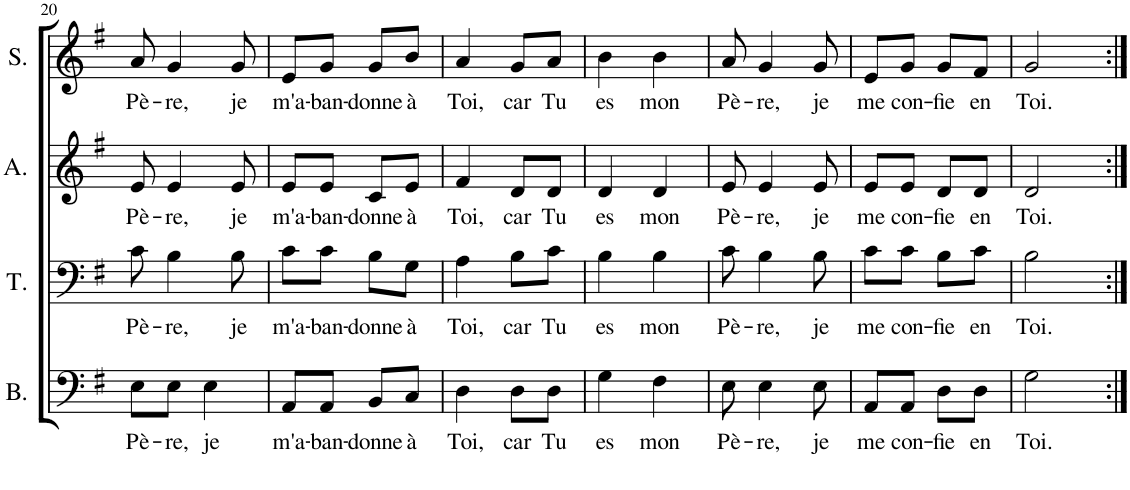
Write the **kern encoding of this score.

**kern	**text	**kern	**text	**kern	**text	**kern	**text
*part4	*part4	*part3	*part3	*part2	*part2	*part1	*part1
*staff4	*staff4	*staff3	*staff3	*staff2	*staff2	*staff1	*staff1
*I"Basse	*	*I"Ténor	*	*I"Alto	*	*I"Soprane	*
*I'B.	*	*I'T.	*	*I'A.	*	*I'S.	*
!!LO:PB:g=z
*clefF4	*	*clefF4	*	*clefG2	*	*clefG2	*
*k[f#]	*	*k[f#]	*	*k[f#]	*	*k[f#]	*
*M2/4	*	*M2/4	*	*M2/4	*	*M2/4	*
=20	=20	=20	=20	=20	=20	=20	=20
!	!LO:LY:b	!	!LO:LY:b	!	!LO:LY:b	!	!LO:LY:b
8E\L	Pè-	8c\	Pè-	8e/	Pè-	8a/	Pè-
!	!LO:LY:b	!	!LO:LY:b	!	!LO:LY:b	!	!LO:LY:b
8E\J	-re,	4B\	-re,	4e/	-re,	4g/	-re,
!	!LO:LY:b	!	!	!	!	!	!
4E\	je	.	.	.	.	.	.
!	!	!	!LO:LY:b	!	!LO:LY:b	!	!LO:LY:b
.	.	8B\	je	8e/	je	8g/	je
=21	=21	=21	=21	=21	=21	=21	=21
!	!LO:LY:b	!	!LO:LY:b	!	!LO:LY:b	!	!LO:LY:b
8AA/L	m'a-	8c\L	m'a-	8e/L	m'a-	8e/L	m'a-
!	!LO:LY:b	!	!LO:LY:b	!	!LO:LY:b	!	!LO:LY:b
8AA/J	-ban-	8c\J	-ban-	8e/J	-ban-	8g/J	-ban-
!	!LO:LY:b	!	!LO:LY:b	!	!LO:LY:b	!	!LO:LY:b
8BB/L	-donne	8B\L	-donne	8c/L	-donne	8g/L	-donne
!	!LO:LY:b	!	!LO:LY:b	!	!LO:LY:b	!	!LO:LY:b
8C/J	à	8G\J	à	8e/J	à	8b/J	à
=22	=22	=22	=22	=22	=22	=22	=22
!	!LO:LY:b	!	!LO:LY:b	!	!LO:LY:b	!	!LO:LY:b
4D\	Toi,	4A\	Toi,	4f#/	Toi,	4a/	Toi,
!	!LO:LY:b	!	!LO:LY:b	!	!LO:LY:b	!	!LO:LY:b
8D\L	car	8B\L	car	8d/L	car	8g/L	car
!	!LO:LY:b	!	!LO:LY:b	!	!LO:LY:b	!	!LO:LY:b
8D\J	Tu	8c\J	Tu	8d/J	Tu	8a/J	Tu
=23	=23	=23	=23	=23	=23	=23	=23
!	!LO:LY:b	!	!LO:LY:b	!	!LO:LY:b	!	!LO:LY:b
4G\	es	4B\	es	4d/	es	4b\	es
!	!LO:LY:b	!	!LO:LY:b	!	!LO:LY:b	!	!LO:LY:b
4F#\	mon	4B\	mon	4d/	mon	4b\	mon
=24	=24	=24	=24	=24	=24	=24	=24
!	!LO:LY:b	!	!LO:LY:b	!	!LO:LY:b	!	!LO:LY:b
8E\	Pè-	8c\	Pè-	8e/	Pè-	8a/	Pè-
!	!LO:LY:b	!	!LO:LY:b	!	!LO:LY:b	!	!LO:LY:b
4E\	-re,	4B\	-re,	4e/	-re,	4g/	-re,
!	!LO:LY:b	!	!LO:LY:b	!	!LO:LY:b	!	!LO:LY:b
8E\	je	8B\	je	8e/	je	8g/	je
=25	=25	=25	=25	=25	=25	=25	=25
!	!LO:LY:b	!	!LO:LY:b	!	!LO:LY:b	!	!LO:LY:b
8AA/L	me	8c\L	me	8e/L	me	8e/L	me
!	!LO:LY:b	!	!LO:LY:b	!	!LO:LY:b	!	!LO:LY:b
8AA/J	con-	8c\J	con-	8e/J	con-	8g/J	con-
!	!LO:LY:b	!	!LO:LY:b	!	!LO:LY:b	!	!LO:LY:b
8D\L	-fie	8B\L	-fie	8d/L	-fie	8g/L	-fie
!	!LO:LY:b	!	!LO:LY:b	!	!LO:LY:b	!	!LO:LY:b
8D\J	en	8c\J	en	8d/J	en	8f#/J	en
=26	=26	=26	=26	=26	=26	=26	=26
!	!LO:LY:b	!	!LO:LY:b	!	!LO:LY:b	!	!LO:LY:b
2G\	Toi.	2B\	Toi.	2d/	Toi.	2g/	Toi.
=:|!	=:|!	=:|!	=:|!	=:|!	=:|!	=:|!	=:|!
*-	*-	*-	*-	*-	*-	*-	*-
